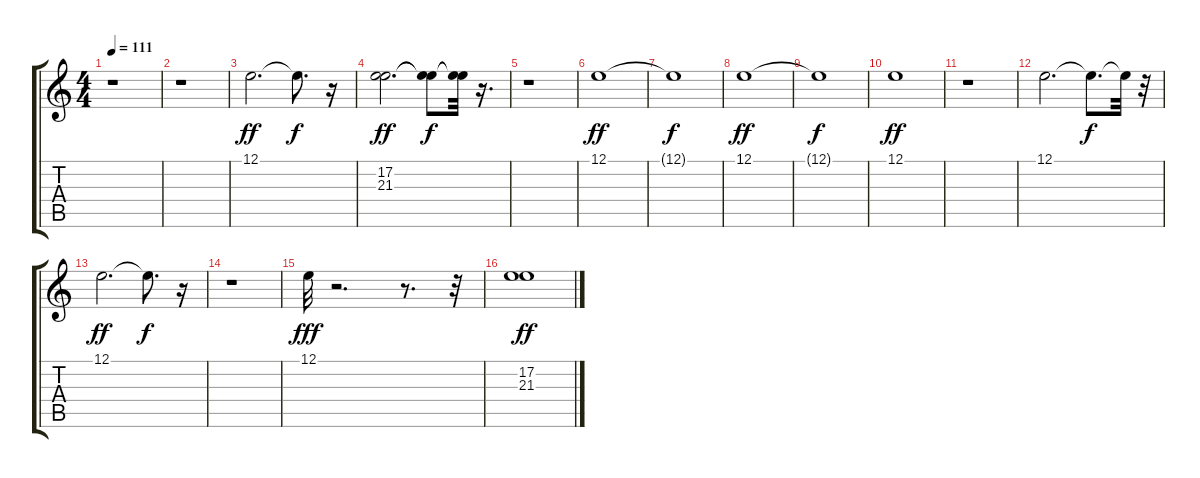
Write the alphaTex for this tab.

\track "" {instrument synthstrings1}
\staff {score tabs}
\tuning (E4 B3 G3 D3 A2 E2) {hide}
\ts (4 4)
\tempo 111
\clef g2
\ks c
r.1{dy f} |
r.1 |
12.1.2{d dy ff} 12.1{t}.8{d dy f} r.16 |
(17.2 21.3).2{d dy ff} (17.2{t} 21.3{t}).8{dy f} (17.2{t} 21.3{t}).32 r.16{d} |
r.1 |
12.1.1{dy ff} |
12.1{t}.1{dy f} |
12.1.1{dy ff} |
12.1{t}.1{dy f} |
12.1.1{dy ff} |
r.1 |
12.1.2{d} 12.1{t}.8{d dy f} 12.1{t}.32 r.32 |
12.1.2{d dy ff} 12.1{t}.8{d dy f} r.16 |
r.1 |
12.1.32{dy fff} r.2{d} r.8{d} r.32 |
(17.2 21.3).1{dy ff}
